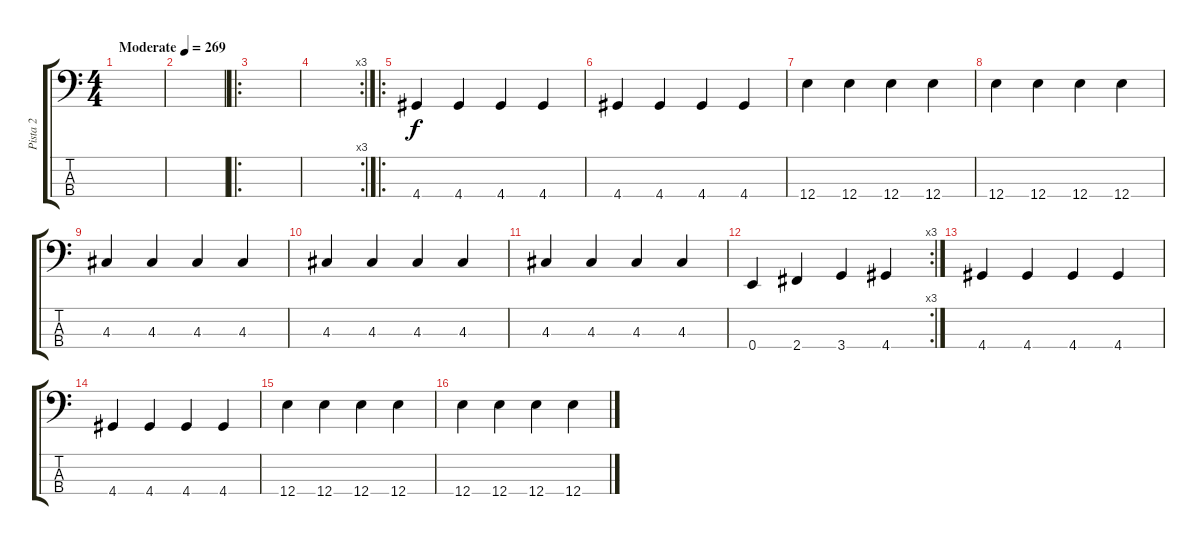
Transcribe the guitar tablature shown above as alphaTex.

\track ("Pista 2" "Pista 2") {instrument electricbassfinger}
\staff {score tabs}
\tuning (G2 D2 A1 E1) {hide}
\ts (4 4)
\tempo (269 "Moderate")
\clef f4
\ks c
|
|
\ro
|
\rc 3
|
\ro
4.4.4 4.4.4 4.4.4 4.4.4 |
4.4.4 4.4.4 4.4.4 4.4.4 |
12.4.4 12.4.4 12.4.4 12.4.4 |
12.4.4 12.4.4 12.4.4 12.4.4 |
4.3.4 4.3.4 4.3.4 4.3.4 |
4.3.4 4.3.4 4.3.4 4.3.4 |
4.3.4 4.3.4 4.3.4 4.3.4 |
\rc 3
0.4.4 2.4.4 3.4.4 4.4.4 |
4.4.4 4.4.4 4.4.4 4.4.4 |
4.4.4 4.4.4 4.4.4 4.4.4 |
12.4.4 12.4.4 12.4.4 12.4.4 |
12.4.4 12.4.4 12.4.4 12.4.4
